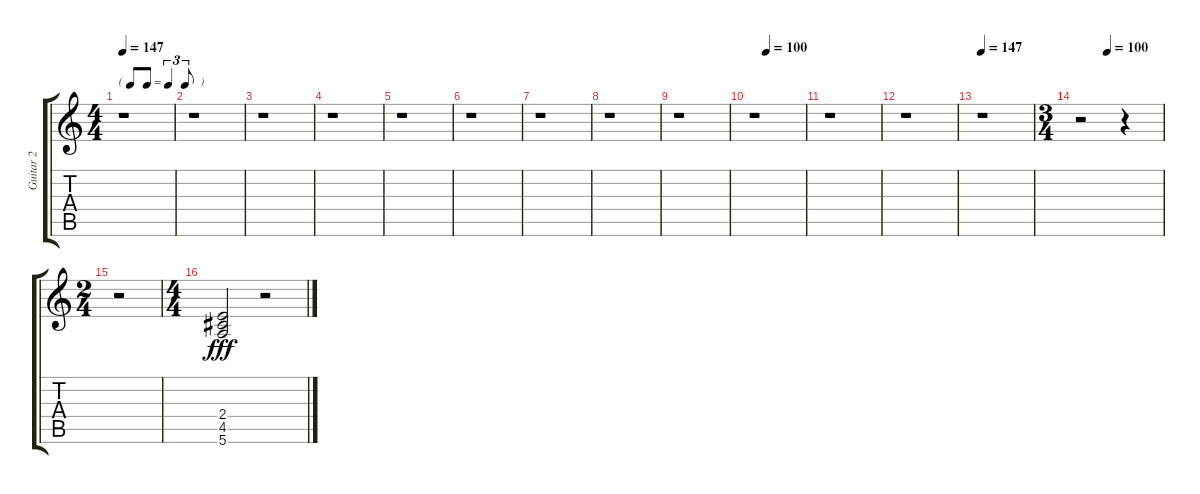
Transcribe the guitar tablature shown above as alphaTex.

\track ("Guitar 2" "Guitar 2") {instrument electricguitarclean}
\staff {score tabs}
\tuning (E4 B3 G3 D3 A2 E2) {hide}
\ts (4 4)
\tf triplet8th
\tempo 147
\clef g2
\ks c
r.1{dy fff} |
r.1 |
r.1 |
r.1 |
r.1 |
r.1 |
r.1 |
r.1 |
r.1 |
\tempo (100 0.25)
r.1 |
r.1 |
r.1 |
\tempo 147
r.1 |
\ts (3 4)
\tempo (100 0.3333333333333333)
r.2 r.4 |
\ts (2 4)
r.2 |
\ts (4 4)
(2.4 4.5 5.6).2{instrument overdrivenguitar} r.2
